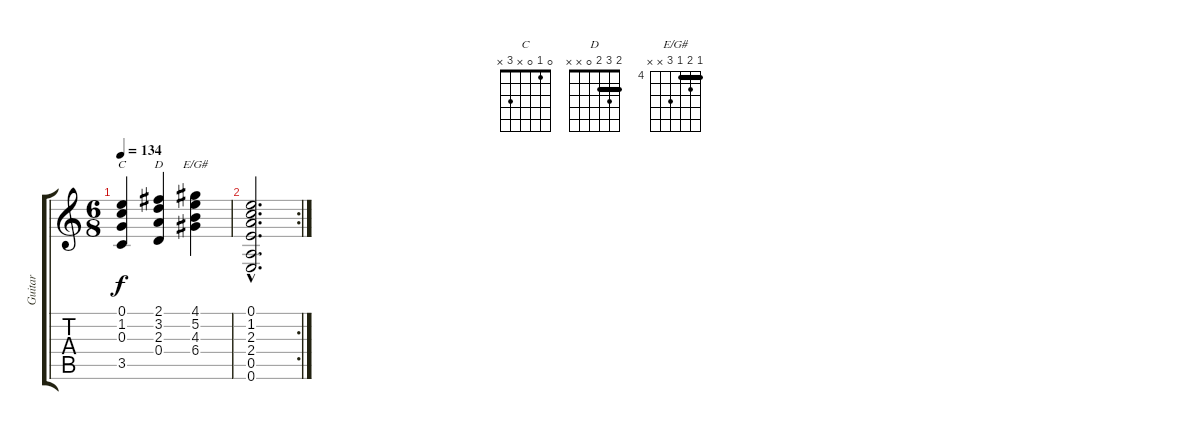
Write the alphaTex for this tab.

\track ("Guitar" "Guitar") {instrument acousticguitarnylon}
\staff {score tabs}
\tuning (E4 B3 G3 D3 A2 E2) {hide}
\chord ("C" 0 1 0 x 3 x)
\chord ("D" 2 3 2 0 x x) {barre 2}
\chord ("E/G#" 4 5 4 6 x x) {firstfret 4 barre 4}
\ts (6 8)
\tempo 134
\clef g2
\ks c
(0.1 1.2 0.3 3.5).4{ch "C" dy f} (2.1 3.2 2.3 0.4).4{ch "D"} (4.1 5.2 4.3 6.4).4{ch "E/G#"} |
\rc 2
(0.1{hac} 1.2{hac} 2.3{hac} 2.4{hac} 0.5{hac} 0.6{hac}).2{d}
